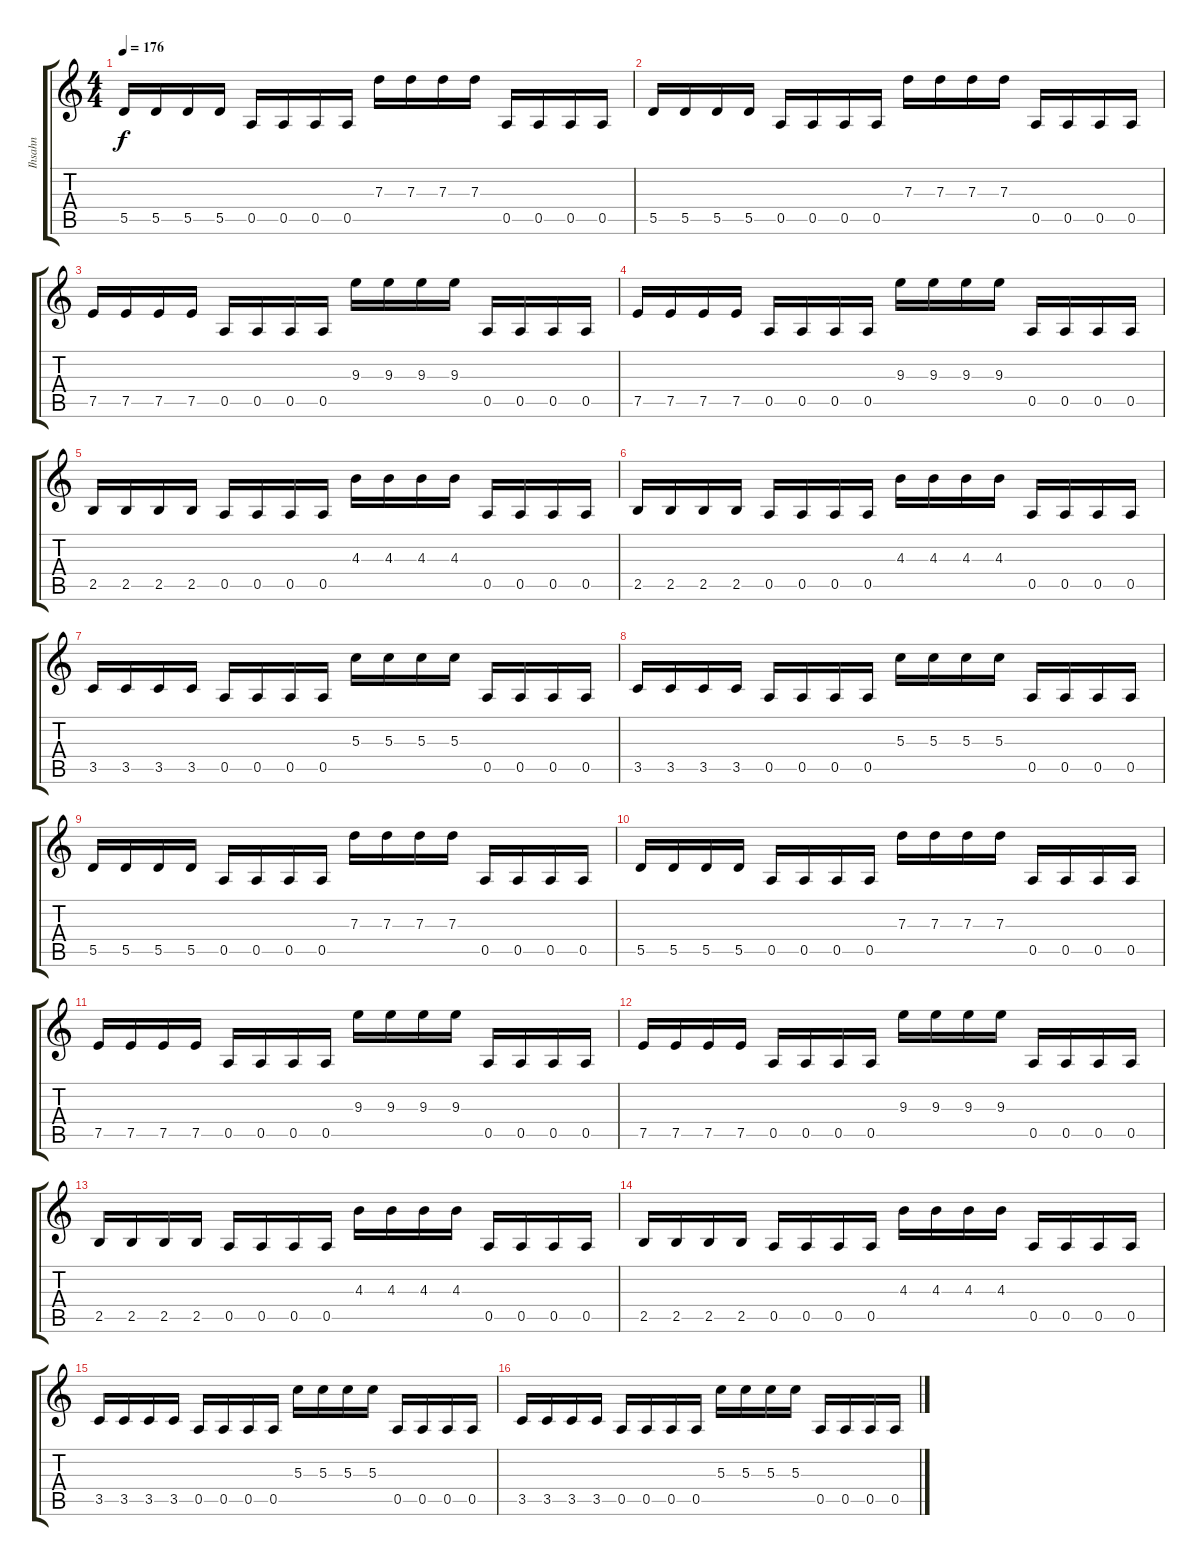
\track ("Ihsahn" "Ihsahn") {instrument distortionguitar}
\staff {score tabs}
\tuning (E4 B3 G3 D3 A2 E2) {hide}
\ts (4 4)
\tempo 176
\clef g2
\ks c
5.5.16{dy f} 5.5.16 5.5.16 5.5.16 0.5.16 0.5.16 0.5.16 0.5.16 7.3.16 7.3.16 7.3.16 7.3.16 0.5.16 0.5.16 0.5.16 0.5.16 |
5.5.16 5.5.16 5.5.16 5.5.16 0.5.16 0.5.16 0.5.16 0.5.16 7.3.16 7.3.16 7.3.16 7.3.16 0.5.16 0.5.16 0.5.16 0.5.16 |
7.5.16 7.5.16 7.5.16 7.5.16 0.5.16 0.5.16 0.5.16 0.5.16 9.3.16 9.3.16 9.3.16 9.3.16 0.5.16 0.5.16 0.5.16 0.5.16 |
7.5.16 7.5.16 7.5.16 7.5.16 0.5.16 0.5.16 0.5.16 0.5.16 9.3.16 9.3.16 9.3.16 9.3.16 0.5.16 0.5.16 0.5.16 0.5.16 |
2.5.16 2.5.16 2.5.16 2.5.16 0.5.16 0.5.16 0.5.16 0.5.16 4.3.16 4.3.16 4.3.16 4.3.16 0.5.16 0.5.16 0.5.16 0.5.16 |
2.5.16 2.5.16 2.5.16 2.5.16 0.5.16 0.5.16 0.5.16 0.5.16 4.3.16 4.3.16 4.3.16 4.3.16 0.5.16 0.5.16 0.5.16 0.5.16 |
3.5.16 3.5.16 3.5.16 3.5.16 0.5.16 0.5.16 0.5.16 0.5.16 5.3.16 5.3.16 5.3.16 5.3.16 0.5.16 0.5.16 0.5.16 0.5.16 |
3.5.16 3.5.16 3.5.16 3.5.16 0.5.16 0.5.16 0.5.16 0.5.16 5.3.16 5.3.16 5.3.16 5.3.16 0.5.16 0.5.16 0.5.16 0.5.16 |
5.5.16 5.5.16 5.5.16 5.5.16 0.5.16 0.5.16 0.5.16 0.5.16 7.3.16 7.3.16 7.3.16 7.3.16 0.5.16 0.5.16 0.5.16 0.5.16 |
5.5.16 5.5.16 5.5.16 5.5.16 0.5.16 0.5.16 0.5.16 0.5.16 7.3.16 7.3.16 7.3.16 7.3.16 0.5.16 0.5.16 0.5.16 0.5.16 |
7.5.16 7.5.16 7.5.16 7.5.16 0.5.16 0.5.16 0.5.16 0.5.16 9.3.16 9.3.16 9.3.16 9.3.16 0.5.16 0.5.16 0.5.16 0.5.16 |
7.5.16 7.5.16 7.5.16 7.5.16 0.5.16 0.5.16 0.5.16 0.5.16 9.3.16 9.3.16 9.3.16 9.3.16 0.5.16 0.5.16 0.5.16 0.5.16 |
2.5.16 2.5.16 2.5.16 2.5.16 0.5.16 0.5.16 0.5.16 0.5.16 4.3.16 4.3.16 4.3.16 4.3.16 0.5.16 0.5.16 0.5.16 0.5.16 |
2.5.16 2.5.16 2.5.16 2.5.16 0.5.16 0.5.16 0.5.16 0.5.16 4.3.16 4.3.16 4.3.16 4.3.16 0.5.16 0.5.16 0.5.16 0.5.16 |
3.5.16 3.5.16 3.5.16 3.5.16 0.5.16 0.5.16 0.5.16 0.5.16 5.3.16 5.3.16 5.3.16 5.3.16 0.5.16 0.5.16 0.5.16 0.5.16 |
3.5.16 3.5.16 3.5.16 3.5.16 0.5.16 0.5.16 0.5.16 0.5.16 5.3.16 5.3.16 5.3.16 5.3.16 0.5.16 0.5.16 0.5.16 0.5.16
